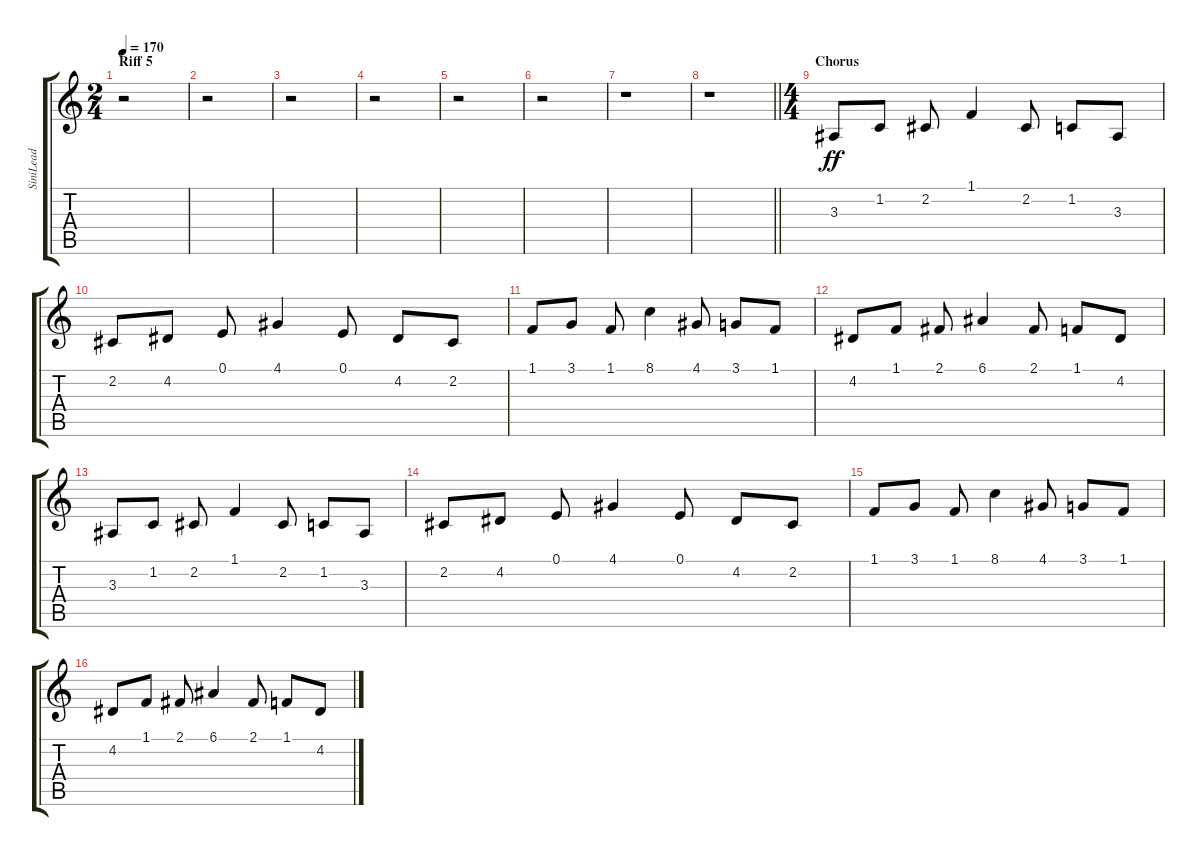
\track ("SiniLead" "SiniLead") {instrument stringensemble2}
\staff {score tabs}
\tuning (E4 B3 G3 D3 A2 E2) {hide}
\ts (2 4)
\section ("" "Riff 5")
\tempo 170
\clef g2
\ks c
r.2{dy ff} |
r.2 |
r.2 |
r.2 |
r.2 |
r.2 |
r.1 |
\barLineRight lightlight
r.1 |
\ts (4 4)
\section ("" "Chorus")
3.3.8 1.2.8 2.2.8 1.1.4 2.2.8 1.2.8 3.3.8 |
2.2.8 4.2.8 0.1.8 4.1.4 0.1.8 4.2.8 2.2.8 |
1.1.8 3.1.8 1.1.8 8.1.4 4.1.8 3.1.8 1.1.8 |
4.2.8 1.1.8 2.1.8 6.1.4 2.1.8 1.1.8 4.2.8 |
3.3.8 1.2.8 2.2.8 1.1.4 2.2.8 1.2.8 3.3.8 |
2.2.8 4.2.8 0.1.8 4.1.4 0.1.8 4.2.8 2.2.8 |
1.1.8 3.1.8 1.1.8 8.1.4 4.1.8 3.1.8 1.1.8 |
4.2.8 1.1.8 2.1.8 6.1.4 2.1.8 1.1.8 4.2.8
